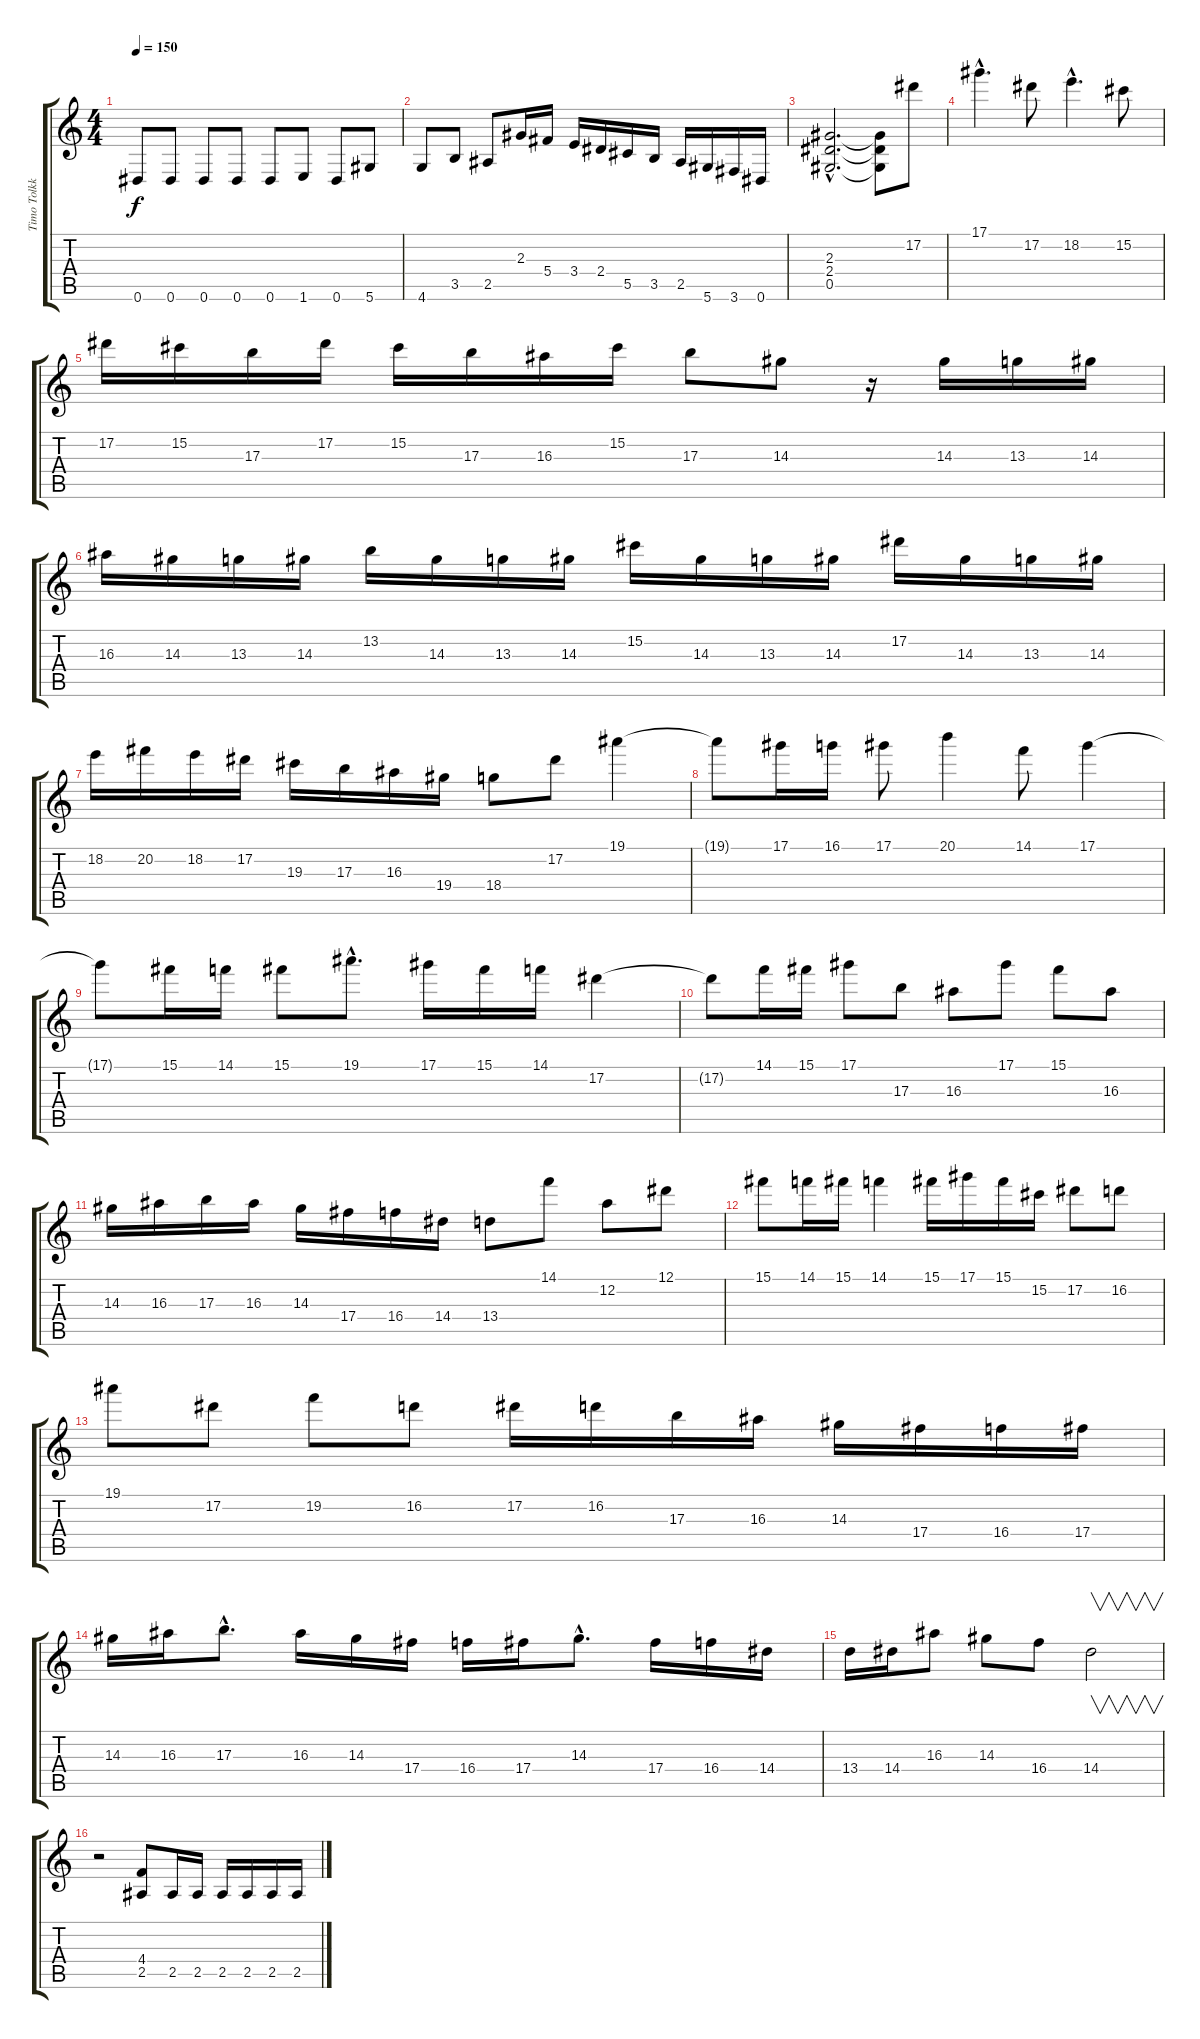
\track ("Timo Tolkki" "Timo Tolkk") {instrument distortionguitar}
\staff {score tabs}
\tuning (Eb4 Bb3 Gb3 Db3 Ab2 Eb2) {hide}
\ts (4 4)
\tempo 150
\clef g2
\ks c
0.6.8{dy f} 0.6.8 0.6.8 0.6.8 0.6.8 1.6.8 0.6.8 5.6.8 |
4.6.8 3.5.8 2.5.8 2.3.16 5.4.16 3.4.16 2.4.16 5.5.16 3.5.16 2.5.16 5.6.16 3.6.16 0.6.16 |
(2.3{hac} 2.4{hac} 0.5{hac}).2{d} (2.3{t} 2.4{t} 0.5{t}).8 17.2.8 |
17.1{hac}.4{d} 17.2.8 18.2{hac}.4{d} 15.2.8 |
17.2.16 15.2.16 17.3.16 17.2.16 15.2.16 17.3.16 16.3.16 15.2.16 17.3.8 14.3.8 r.16 14.3.16 13.3.16 14.3.16 |
16.3.16 14.3.16 13.3.16 14.3.16 13.2.16 14.3.16 13.3.16 14.3.16 15.2.16 14.3.16 13.3.16 14.3.16 17.2.16 14.3.16 13.3.16 14.3.16 |
18.2.16 20.2.16 18.2.16 17.2.16 19.3.16 17.3.16 16.3.16 19.4.16 18.4.8 17.2.8 19.1.4 |
19.1{t}.8 17.1.16 16.1.16 17.1.8 20.1.4 14.1.8 17.1.4 |
17.1{t}.8 15.1.16 14.1.16 15.1.8 19.1{hac}.8{d} 17.1.16 15.1.16 14.1.16 17.2.4 |
17.2{t}.8 14.1.16 15.1.16 17.1.8 17.3.8 16.3.8 17.1.8 15.1.8 16.3.8 |
14.3.16 16.3.16 17.3.16 16.3.16 14.3.16 17.4.16 16.4.16 14.4.16 13.4.8 14.1.8 12.2.8 12.1.8 |
15.1.8 14.1.16 15.1.16 14.1.4 15.1.16 17.1.16 15.1.16 15.2.16 17.2.8 16.2.8 |
19.1.8 17.2.8 19.2.8 16.2.8 17.2.16 16.2.16 17.3.16 16.3.16 14.3.16 17.4.16 16.4.16 17.4.16 |
14.3.16 16.3.16 17.3{hac}.8{d} 16.3.16 14.3.16 17.4.16 16.4.16 17.4.16 14.3{hac}.8{d} 17.4.16 16.4.16 14.4.16 |
13.4.16 14.4.16 16.3.8 14.3.8 16.4.8 14.4.2{v} |
r.2 (4.4 2.5).8 2.5.16 2.5.16 2.5.16 2.5.16 2.5.16 2.5.16
